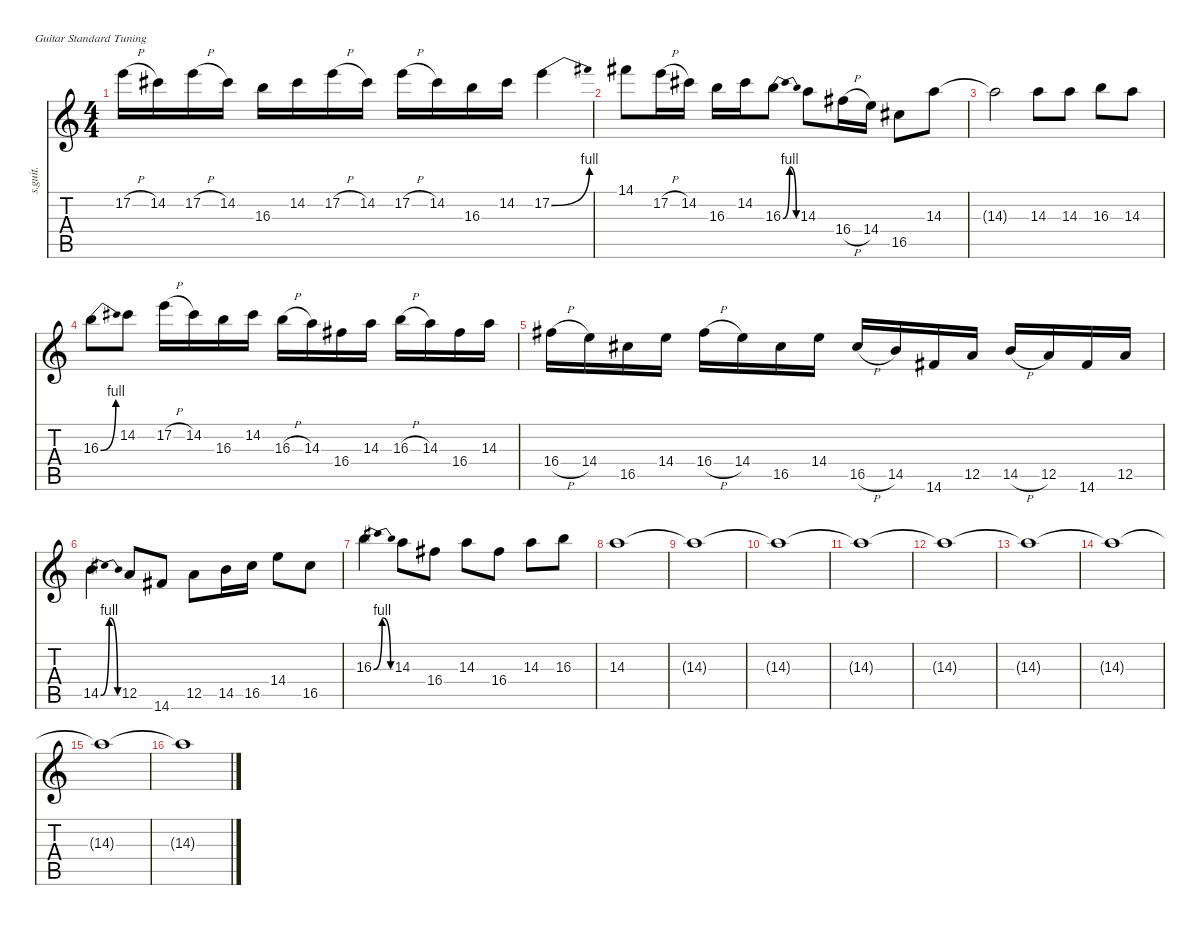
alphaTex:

\defaultSystemsLayout 4
\hideDynamics
\bracketExtendMode nobrackets
\track ("" "s.guit.") {instrument distortionguitar}
\staff {score tabs}
\tuning (E4 B3 G3 D3 A2 E2)
\ts (4 4)
\tempo (190 hide)
\clef g2
\ks c
17.2{h}.16{dy f} 14.2{acc #}.16 17.2{h}.16 14.2{acc #}.16 16.3.16 14.2{acc #}.16 17.2{h}.16 14.2{acc #}.16 17.2{h}.16 14.2{acc #}.16 16.3.16 14.2{acc #}.16 17.2{be (bend 0 0 60 4)}.4 |
14.1{acc #}.8 17.2{h}.16 14.2{acc #}.16 16.3.16 14.2{acc #}.16 16.3{be (bendrelease 0 0 30 4 30 4 60 0)}.8 14.3.8 16.4{h acc #}.16 14.4.16 16.5{acc #}.8 14.3.8 |
14.3{t}.2 14.3.8 14.3.8 16.3.8 14.3.8 |
16.3{be (bend 0 0 60 4)}.8 14.2{acc #}.8 17.2{h}.16 14.2{acc #}.16 16.3.16 14.2{acc #}.16 16.3{h}.16 14.3.16 16.4{acc #}.16 14.3.16 16.3{h}.16 14.3.16 16.4{acc #}.16 14.3.16 |
16.4{h acc #}.16 14.4.16 16.5{acc #}.16 14.4.16 16.4{h acc #}.16 14.4.16 16.5{acc #}.16 14.4.16 16.5{h acc #}.16 14.5.16 14.6{acc #}.16 12.5.16 14.5{h}.16 12.5.16 14.6{acc #}.16 12.5.16 |
14.5{be (bendrelease 0 0 30 4 30 4 60 0)}.4 12.5.8 14.6{acc #}.8 12.5.8 14.5.16 16.5{acc #}.16 14.4.8 16.5{acc #}.8 |
16.3{be (bendrelease 0 0 30 4 30 4 60 0)}.4 14.3.8 16.4{acc #}.8 14.3.8 16.4{acc #}.8 14.3.8 16.3.8 |
14.3.1 |
14.3{t}.1 |
14.3{t}.1 |
14.3{t}.1 |
14.3{t}.1 |
14.3{t}.1 |
14.3{t}.1 |
14.3{t}.1 |
14.3{t}.1
